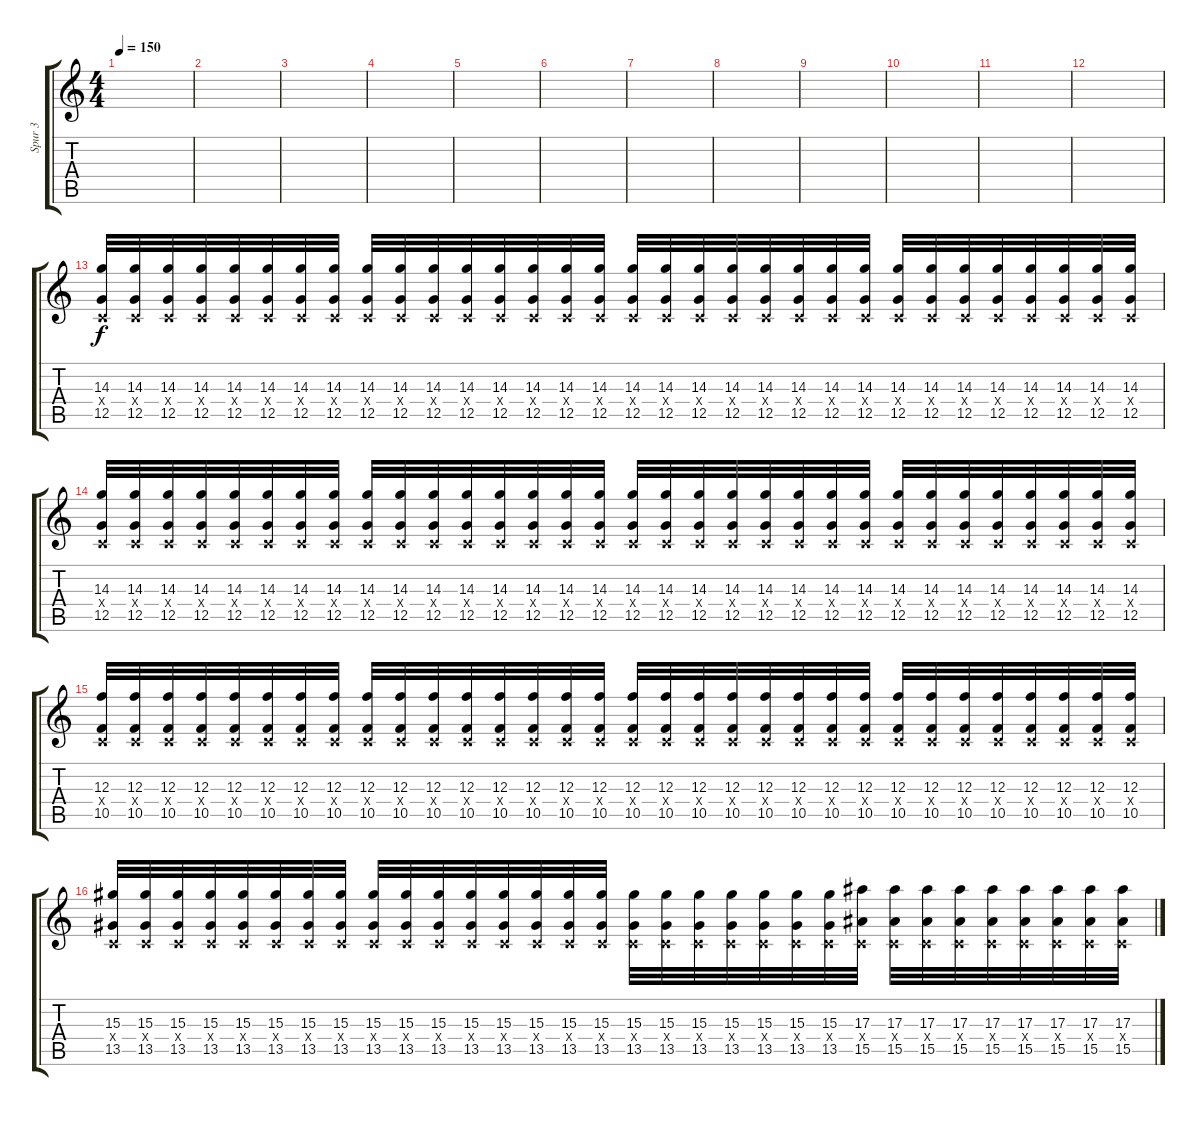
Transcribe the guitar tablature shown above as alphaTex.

\track ("Spur 3" "Spur 3") {instrument distortionguitar}
\staff {score tabs}
\tuning (D4 A3 F3 C3 G2 C2) {hide}
\ts (4 4)
\tempo 150
\clef g2
\ks c
|
|
|
|
|
|
|
|
|
|
|
|
(14.3 0.4{x} 12.5).32 (14.3 0.4{x} 12.5).32 (14.3 0.4{x} 12.5).32 (14.3 0.4{x} 12.5).32 (14.3 0.4{x} 12.5).32 (14.3 0.4{x} 12.5).32 (14.3 0.4{x} 12.5).32 (14.3 0.4{x} 12.5).32 (14.3 0.4{x} 12.5).32 (14.3 0.4{x} 12.5).32 (14.3 0.4{x} 12.5).32 (14.3 0.4{x} 12.5).32 (14.3 0.4{x} 12.5).32 (14.3 0.4{x} 12.5).32 (14.3 0.4{x} 12.5).32 (14.3 0.4{x} 12.5).32 (14.3 0.4{x} 12.5).32 (14.3 0.4{x} 12.5).32 (14.3 0.4{x} 12.5).32 (14.3 0.4{x} 12.5).32 (14.3 0.4{x} 12.5).32 (14.3 0.4{x} 12.5).32 (14.3 0.4{x} 12.5).32 (14.3 0.4{x} 12.5).32 (14.3 0.4{x} 12.5).32 (14.3 0.4{x} 12.5).32 (14.3 0.4{x} 12.5).32 (14.3 0.4{x} 12.5).32 (14.3 0.4{x} 12.5).32 (14.3 0.4{x} 12.5).32 (14.3 0.4{x} 12.5).32 (14.3 0.4{x} 12.5).32 |
(14.3 0.4{x} 12.5).32 (14.3 0.4{x} 12.5).32 (14.3 0.4{x} 12.5).32 (14.3 0.4{x} 12.5).32 (14.3 0.4{x} 12.5).32 (14.3 0.4{x} 12.5).32 (14.3 0.4{x} 12.5).32 (14.3 0.4{x} 12.5).32 (14.3 0.4{x} 12.5).32 (14.3 0.4{x} 12.5).32 (14.3 0.4{x} 12.5).32 (14.3 0.4{x} 12.5).32 (14.3 0.4{x} 12.5).32 (14.3 0.4{x} 12.5).32 (14.3 0.4{x} 12.5).32 (14.3 0.4{x} 12.5).32 (14.3 0.4{x} 12.5).32 (14.3 0.4{x} 12.5).32 (14.3 0.4{x} 12.5).32 (14.3 0.4{x} 12.5).32 (14.3 0.4{x} 12.5).32 (14.3 0.4{x} 12.5).32 (14.3 0.4{x} 12.5).32 (14.3 0.4{x} 12.5).32 (14.3 0.4{x} 12.5).32 (14.3 0.4{x} 12.5).32 (14.3 0.4{x} 12.5).32 (14.3 0.4{x} 12.5).32 (14.3 0.4{x} 12.5).32 (14.3 0.4{x} 12.5).32 (14.3 0.4{x} 12.5).32 (14.3 0.4{x} 12.5).32 |
(12.3 0.4{x} 10.5).32 (12.3 0.4{x} 10.5).32 (12.3 0.4{x} 10.5).32 (12.3 0.4{x} 10.5).32 (12.3 0.4{x} 10.5).32 (12.3 0.4{x} 10.5).32 (12.3 0.4{x} 10.5).32 (12.3 0.4{x} 10.5).32 (12.3 0.4{x} 10.5).32 (12.3 0.4{x} 10.5).32 (12.3 0.4{x} 10.5).32 (12.3 0.4{x} 10.5).32 (12.3 0.4{x} 10.5).32 (12.3 0.4{x} 10.5).32 (12.3 0.4{x} 10.5).32 (12.3 0.4{x} 10.5).32 (12.3 0.4{x} 10.5).32 (12.3 0.4{x} 10.5).32 (12.3 0.4{x} 10.5).32 (12.3 0.4{x} 10.5).32 (12.3 0.4{x} 10.5).32 (12.3 0.4{x} 10.5).32 (12.3 0.4{x} 10.5).32 (12.3 0.4{x} 10.5).32 (12.3 0.4{x} 10.5).32 (12.3 0.4{x} 10.5).32 (12.3 0.4{x} 10.5).32 (12.3 0.4{x} 10.5).32 (12.3 0.4{x} 10.5).32 (12.3 0.4{x} 10.5).32 (12.3 0.4{x} 10.5).32 (12.3 0.4{x} 10.5).32 |
(15.3 0.4{x} 13.5).32 (15.3 0.4{x} 13.5).32 (15.3 0.4{x} 13.5).32 (15.3 0.4{x} 13.5).32 (15.3 0.4{x} 13.5).32 (15.3 0.4{x} 13.5).32 (15.3 0.4{x} 13.5).32 (15.3 0.4{x} 13.5).32 (15.3 0.4{x} 13.5).32 (15.3 0.4{x} 13.5).32 (15.3 0.4{x} 13.5).32 (15.3 0.4{x} 13.5).32 (15.3 0.4{x} 13.5).32 (15.3 0.4{x} 13.5).32 (15.3 0.4{x} 13.5).32 (15.3 0.4{x} 13.5).32 (15.3 0.4{x} 13.5).32 (15.3 0.4{x} 13.5).32 (15.3 0.4{x} 13.5).32 (15.3 0.4{x} 13.5).32 (15.3 0.4{x} 13.5).32 (15.3 0.4{x} 13.5).32 (15.3 0.4{x} 13.5).32 (17.3 0.4{x} 15.5).32 (17.3 0.4{x} 15.5).32 (17.3 0.4{x} 15.5).32 (17.3 0.4{x} 15.5).32 (17.3 0.4{x} 15.5).32 (17.3 0.4{x} 15.5).32 (17.3 0.4{x} 15.5).32 (17.3 0.4{x} 15.5).32 (17.3 0.4{x} 15.5).32
